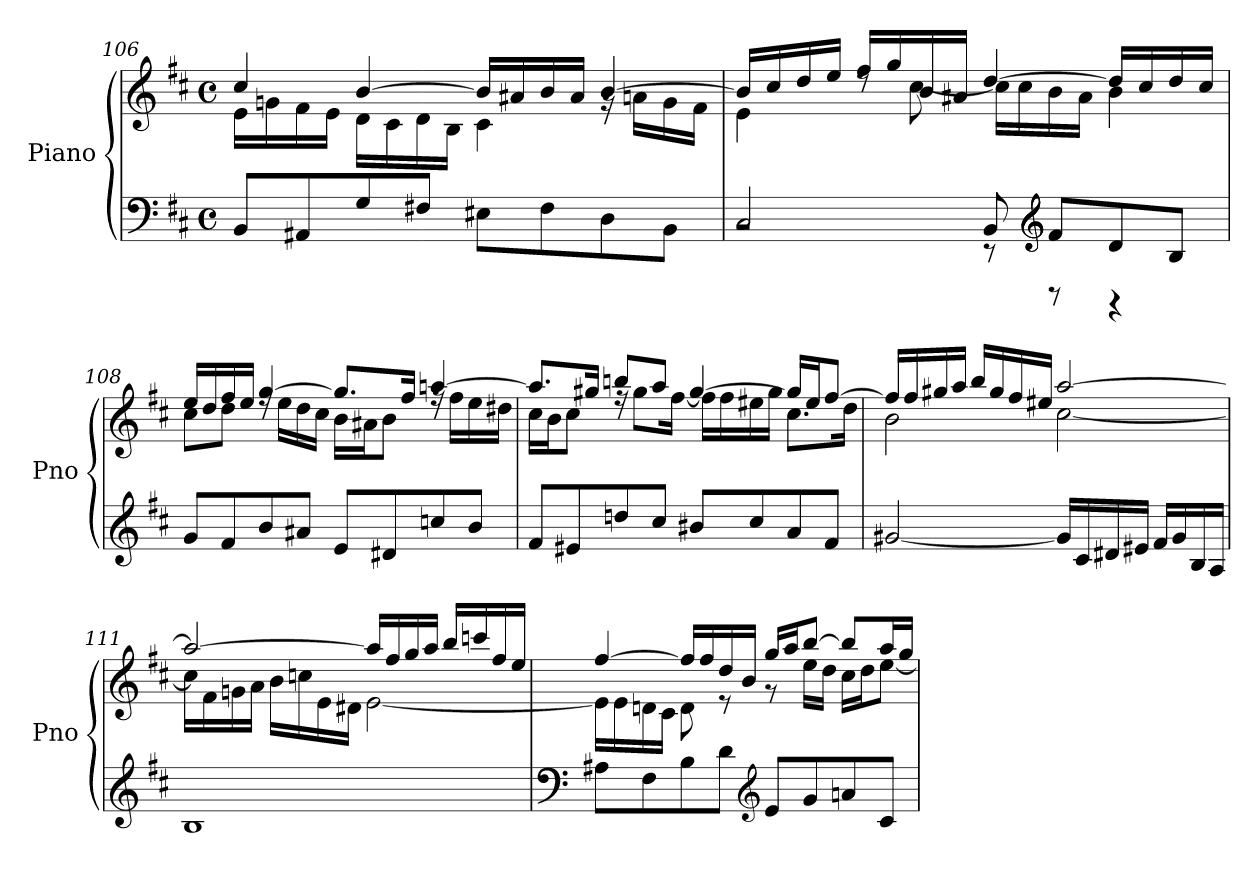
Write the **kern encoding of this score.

**kern	**kern
*part1	*part1
*staff2	*staff1
*I"Piano	*
*I'Pno	*
*clefF4	*clefG2
*k[f#c#]	*k[f#c#]
*M4/4	*M4/4
*met(c)	*met(c)
=106	=106
*	*^
8BB/L	4cc#/	16e\LL
.	.	16gn\
8AA#X/	.	16f#\
.	.	16e\JJ
8G/	[4b/	16d\LL
.	.	16c#\
8F#X/J	.	16d\
.	.	16B\JJ
8E#X\L	16b/LL]	4c#\
.	16a#X/	.
8F#\	16b/	.
.	16a#/JJ	.
8D\	[4b/	16rg
.	.	16an\LL
8BB\J	.	16g\
.	.	16f#\JJ
!!LO:PB:g=z	!!
=107	=107	=107
*^	*	*
2C#/	2rBB	16b/LL]	4e\
.	.	16cc#/	.
.	.	16dd/	.
.	.	16ee/JJ	.
.	.	16ff#/LL	8rdd
.	.	16gg/	.
.	.	16b/	[8cc#\
.	.	16a#X/JJ	.
8BB/	8r	[4dd/	16cc#\LL]
.	.	.	16cc#\
*clefG2	*	*	*
8rBB	8f#/L	.	16b\
.	.	.	16a#\JJ
4rGG	8d/	16dd/LL]	4b\
.	.	16cc#/	.
.	8B/J	16dd/	.
.	.	16cc#/JJ	.
*v	*v	*	*
=108	=108	=108
8g/L	16ee/LL	8cc#\L
.	16dd/	.
8f#/	16ff#/	8dd\J
.	16ee/JJ	.
8b/	[4gg/	16rff
.	.	16ee\LL
8a#X/J	.	16dd\
.	.	16cc#\JJ
8e/L	8.gg/L]	16b\LL
.	.	16a#X\J
8d#X/	.	8b\J
.	16ff#/Jk	.
8ccn/	[4aan/	16rff
.	.	16ff#\LL
8b/J	.	16ee\
.	.	16dd#X\JJ
!!LO:LB:g=z	!!
=109	=109	=109
8f#/L	8.aa/L]	16cc#\LL
.	.	16b\J
8e#X/	.	8cc#\J
.	16gg#X/Jk	.
8ddn/	8bbn/L	16rff
.	.	8gg#\L
8cc#/J	8aa/J	.
.	.	[16ff#\Jk
8b#X/L	[4gg#/	16ff#\LL]
.	.	16ff#\
8cc#/	.	16ee#X\
.	.	16gg#\JJ
8a/	16gg#/LL]	8.cc#\L
.	16ee#/J	.
8f#/J	[8ff#/J	.
.	.	16dd\Jk
=110	=110	=110
[2g#X/	16ff#/LL]	2b\
.	16ff#/	.
.	16gg#X/	.
.	16aa/JJ	.
.	16bb/LL	.
.	16gg#/	.
.	16ff#/	.
.	16ee#X/JJ	.
16g#/LL]	[2aa/	[2cc#\
16c#/	.	.
16d#X/	.	.
16e#X/JJ	.	.
16f#/LL	.	.
16g#/	.	.
16B/	.	.
16A/JJ	.	.
!!LO:LB:g=z	!!
=111	=111	=111
1B	2aa/_	16cc#\LL]
.	.	16f#\
.	.	16gn\
.	.	16a\JJ
.	.	16b\LL
.	.	16ccn\
.	.	16e\
.	.	16d#X\JJ
.	16aa/LL]	[2e\
.	16ff#/	.
.	16gg/	.
.	16aa/JJ	.
.	16bb/LL	.
.	16cccn/	.
.	16ff#/	.
.	16ee/JJ	.
=112	=112	=112
*clefF4	*	*
8A#X\L	[4ff#/	16e\LL]
.	.	16e\
8F#\	.	16dn\
.	.	16c#\JJ
8B\	16ff#/LL]	8d\
.	16ff#/	.
8d\J	16dd/	8r
.	16b/JJ	.
*clefG2	*	*
8e/L	16gg/LL	8r
.	16aa/J	.
8g/	[8bb/J	16ee\LL
.	.	16dd\JJ
8an/	8bb/L]	16cc#\LL
.	.	16dd\J
8c#/J	16aa/L	[8ee\J
.	16gg/JJ	.
*	*v	*v
=	=
*-	*-
